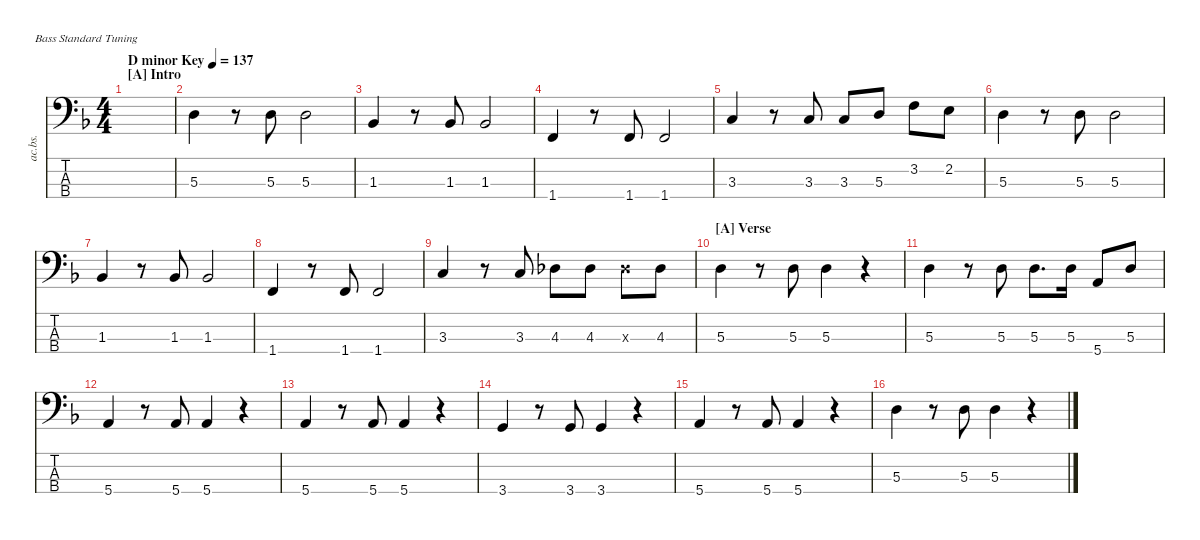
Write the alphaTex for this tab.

\defaultSystemsLayout 4
\hideDynamics
\bracketExtendMode nobrackets
\otherSystemsTrackNameOrientation horizontal
\track ("Acoustic Bass" "ac.bs.") {defaultSystemsLayout 4 instrument acousticbass}
\staff {score tabs}
\tuning (G2 D2 A1 E1)
\ts (4 4)
\section ("A" "Intro")
\tempo (137 "D minor Key")
\clef f4
\ks f
|
5.3.4 r.8 5.3.8 5.3.2 |
1.3.4 r.8 1.3.8 1.3.2 |
1.4.4 r.8 1.4.8 1.4.2 |
3.3.4 r.8 3.3.8 3.3.8 5.3.8 3.2.8 2.2.8 |
5.3.4 r.8 5.3.8 5.3.2 |
1.3.4 r.8 1.3.8 1.3.2 |
1.4.4 r.8 1.4.8 1.4.2 |
3.3.4 r.8 3.3.8 4.3.8 4.3.8 4.3{x}.8 4.3.8 |
\section ("A" "Verse")
5.3.4 r.8 5.3.8 5.3.4 r.4 |
5.3.4 r.8 5.3.8 5.3.8{d} 5.3.16 5.4.8 5.3.8 |
5.4.4 r.8 5.4.8 5.4.4 r.4 |
5.4.4 r.8 5.4.8 5.4.4 r.4 |
3.4.4 r.8 3.4.8 3.4.4 r.4 |
5.4.4 r.8 5.4.8 5.4.4 r.4 |
5.3.4 r.8 5.3.8 5.3.4 r.4
